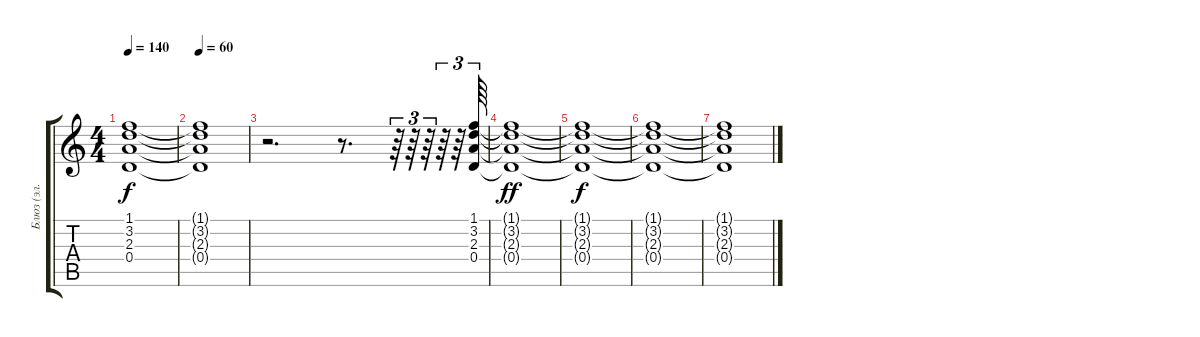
\track ("Блюз (эл. гитара)" "Блюз (эл. ") {instrument electricguitarclean}
\staff {score tabs}
\tuning (E4 B3 G3 D3 A2 E2) {hide}
\ts (4 4)
\tempo 140
\clef g2
\ks c
(1.1{t} 3.2{t} 2.3{t} 0.4{t}).1{dy f} |
\tempo 60
(1.1{t} 3.2{t} 2.3{t} 0.4{t}).1 |
r.2{d} r.8{d} r.64{tu (3 2)} r.64{tu (3 2)} r.64{tu (3 2)} r.64{tu (3 2)} r.64{tu (3 2)} (1.1 3.2 2.3 0.4).64{tu (3 2)} |
(1.1{t} 3.2{t} 2.3{t} 0.4{t}).1{dy ff} |
(1.1{t} 3.2{t} 2.3{t} 0.4{t}).1{dy f} |
(1.1{t} 3.2{t} 2.3{t} 0.4{t}).1 |
(1.1{t} 3.2{t} 2.3{t} 0.4{t}).1
